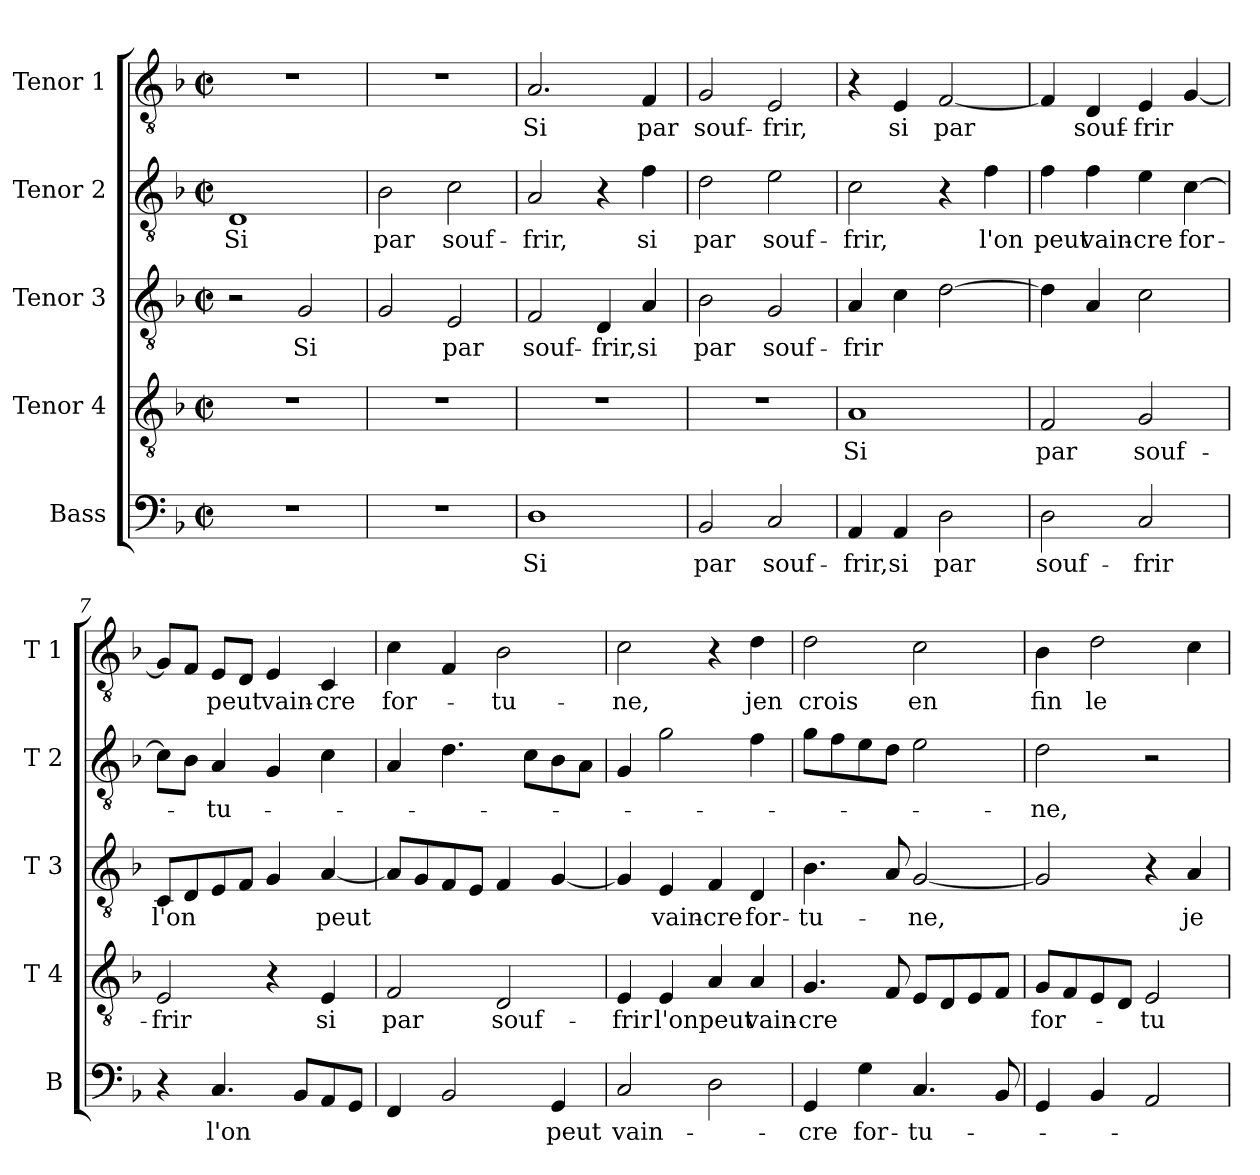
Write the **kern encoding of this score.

**kern	**text	**kern	**text	**kern	**text	**kern	**text	**kern	**text
*part5	*part5	*part4	*part4	*part3	*part3	*part2	*part2	*part1	*part1
*staff5	*staff5	*staff4	*staff4	*staff3	*staff3	*staff2	*staff2	*staff1	*staff1
*I"Bass	*	*I"Tenor 4	*	*I"Tenor 3	*	*I"Tenor 2	*	*I"Tenor 1	*
*I'B	*	*I'T 4	*	*I'T 3	*	*I'T 2	*	*I'T 1	*
*clefF4	*	*clefGv2	*	*clefGv2	*	*clefGv2	*	*clefGv2	*
*k[b-]	*	*k[b-]	*	*k[b-]	*	*k[b-]	*	*k[b-]	*
*F:	*	*F:	*	*F:	*	*F:	*	*F:	*
*M2/2	*	*M2/2	*	*M2/2	*	*M2/2	*	*M2/2	*
*met(c|)	*	*met(c|)	*	*met(c|)	*	*met(c|)	*	*met(c|)	*
=1	=1	=1	=1	=1	=1	=1	=1	=1	=1
1r	.	1r	.	2r	.	1D	Si	1r	.
.	.	.	.	2G/	Si	.	.	.	.
=2	=2	=2	=2	=2	=2	=2	=2	=2	=2
1r	.	1r	.	2G/	.	2B-\	par	1r	.
.	.	.	.	2E/	par	2c\	souf-	.	.
=3	=3	=3	=3	=3	=3	=3	=3	=3	=3
1D	Si	1r	.	2F/	souf-	2A/	-frir,	2.A/	Si
.	.	.	.	4D/	-frir,	4r	.	.	.
.	.	.	.	4A/	si	4f\	si	4F/	par
=4	=4	=4	=4	=4	=4	=4	=4	=4	=4
2BB-/	par	1r	.	2B-\	par	2d\	par	2G/	souf-
2C/	souf-	.	.	2G/	souf-	2e\	souf-	2E/	-frir,
=5	=5	=5	=5	=5	=5	=5	=5	=5	=5
4AA/	-frir,	1A	Si	4A/	-frir	2c\	-frir,	4r	.
4AA/	si	.	.	4c\	.	.	.	4E/	si
2D\	par	.	.	[2d\	.	4r	.	[2F/	par
.	.	.	.	.	.	4f\	l'on	.	.
=6	=6	=6	=6	=6	=6	=6	=6	=6	=6
2D\	souf-	2F/	par	4d\]	.	4f\	peut	4F/]	.
.	.	.	.	4A/	.	4f\	vain-	4D/	souf-
2C/	-frir	2G/	souf-	2c\	.	4e\	-cre	4E/	-frir
.	.	.	.	.	.	[4c\	for-	[4G/	.
!!LO:LB:g=z
=7	=7	=7	=7	=7	=7	=7	=7	=7	=7
4r	.	2E/	-frir	8C/L	l'on	8c\L]	.	8G/L]	.
.	.	.	.	8D/	.	8B-\J	.	8F/J	.
4.C/	l'on	.	.	8E/	.	4A/	-tu-	8E/L	peut
.	.	.	.	8F/J	.	.	.	8D/J	.
.	.	4r	.	4G/	.	4G/	.	4E/	vain-
8BB-/L	.	.	.	.	.	.	.	.	.
8AA/	.	4E/	si	[4A/	peut	4c\	.	4C/	-cre
8GG/J	.	.	.	.	.	.	.	.	.
=8	=8	=8	=8	=8	=8	=8	=8	=8	=8
4FF/	.	2F/	par	8A/L]	.	4A/	.	4c\	for-
.	.	.	.	8G/	.	.	.	.	.
2BB-/	.	.	.	8F/	.	4.d\	.	4F/	.
.	.	.	.	8E/J	.	.	.	.	.
.	.	2D/	souf-	4F/	.	.	.	2B-\	-tu-
.	.	.	.	.	.	8c\L	.	.	.
4GG/	peut	.	.	[4G/	.	8B-\	.	.	.
.	.	.	.	.	.	8A\J	.	.	.
=9	=9	=9	=9	=9	=9	=9	=9	=9	=9
2C/	vain-	4E/	-frir	4G/]	.	4G/	.	2c\	-ne,
.	.	4E/	l'on	4E/	vain-	2g\	.	.	.
2D\	.	4A/	peut	4F/	-cre	.	.	4r	.
.	.	4A/	vain-	4D/	for-	4f\	.	4d\	jen
=10	=10	=10	=10	=10	=10	=10	=10	=10	=10
4GG/	-cre	4.G/	-cre	4.B-\	-tu-	8g\L	.	2d\	crois
.	.	.	.	.	.	8f\	.	.	.
4G\	for-	.	.	.	.	8e\	.	.	.
.	.	8F/	.	8A/	.	8d\J	.	.	.
4.C/	-tu-	8E/L	.	[2G/	-ne,	2e\	.	2c\	en
.	.	8D/	.	.	.	.	.	.	.
.	.	8E/	.	.	.	.	.	.	.
8BB-/	.	8F/J	.	.	.	.	.	.	.
=11	=11	=11	=11	=11	=11	=11	=11	=11	=11
4GG/	.	8G/L	for-	2G/]	.	2d\	-ne,	4B-\	fin
.	.	8F/	.	.	.	.	.	.	.
4BB-/	.	8E/	.	.	.	.	.	2d\	le
.	.	8D/J	.	.	.	.	.	.	.
2AA/	.	2E/	-tu-	4r	.	2r	.	.	.
.	.	.	.	4A/	je	.	.	4c\	.
=	=	=	=	=	=	=	=	=	=
*-	*-	*-	*-	*-	*-	*-	*-	*-	*-
